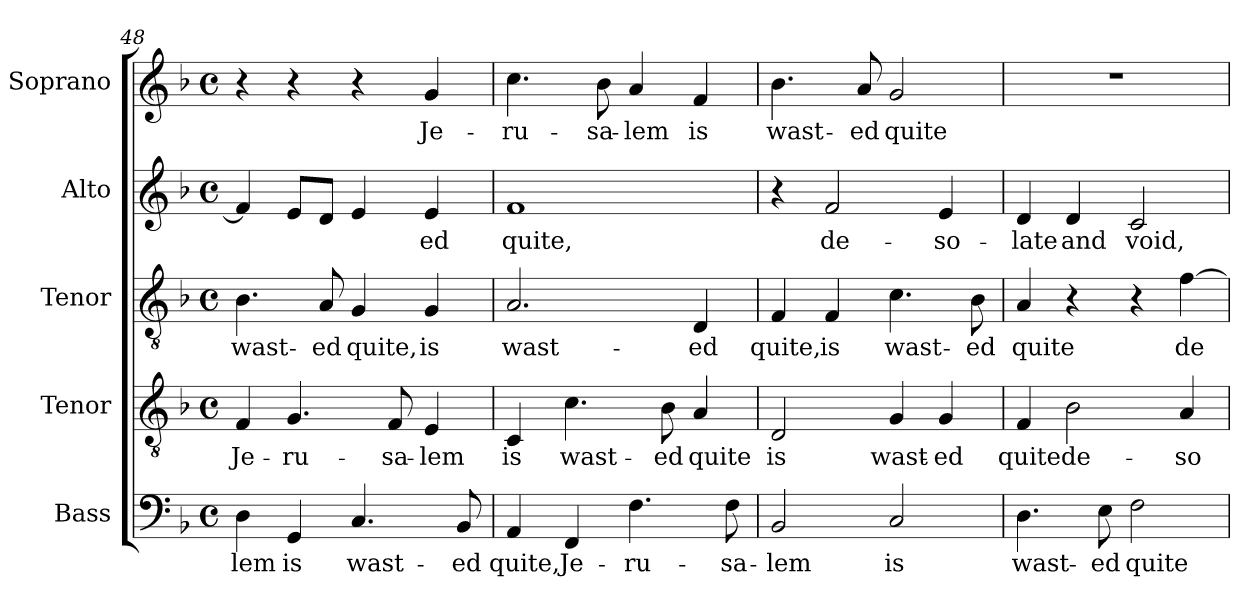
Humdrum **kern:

**kern	**text	**kern	**text	**kern	**text	**kern	**text	**kern	**text
*part5	*part5	*part4	*part4	*part3	*part3	*part2	*part2	*part1	*part1
*staff5	*staff5	*staff4	*staff4	*staff3	*staff3	*staff2	*staff2	*staff1	*staff1
*I"Bass	*	*I"Tenor	*	*I"Tenor	*	*I"Alto	*	*I"Soprano	*
*I'B.	*	*I'T.	*	*I'T.	*	*I'A.	*	*I'S.	*
*clefF4	*	*clefGv2	*	*clefGv2	*	*clefG2	*	*clefG2	*
*	*	*ITrd7c12	*	*	*	*	*	*	*
*k[b-]	*	*k[b-]	*	*k[b-]	*	*k[b-]	*	*k[b-]	*
*F:	*	*F:	*	*F:	*	*F:	*	*F:	*
*M4/4	*	*M4/4	*	*M4/4	*	*M4/4	*	*M4/4	*
*met(c)	*	*met(c)	*	*met(c)	*	*met(c)	*	*met(c)	*
=48	=48	=48	=48	=48	=48	=48	=48	=48	=48
!	!LO:LY:b:color=#000000	!	!	!	!	!	!	!	!
!	!	!	!LO:LY:b:color=#000000	!	!	!	!	!	!
!	!	!	!	!	!LO:LY:b:color=#000000	!	!	!	!
4Di\	-lem	4FFi/	Je-	4.B-i\	wast-	4fi/]	.	4r	.
!	!LO:LY:b:color=#000000	!	!	!	!	!	!	!	!
!	!	!	!LO:LY:b:color=#000000	!	!	!	!	!	!
4GGi/	is	4.GGi/	-ru-	.	.	8ei/L	.	4r	.
!	!	!	!	!	!LO:LY:b:color=#000000	!	!	!	!
.	.	.	.	8Ai/	-ed	8di/J	.	.	.
!	!LO:LY:b:color=#000000	!	!	!	!	!	!	!	!
!	!	!	!	!	!LO:LY:b:color=#000000	!	!	!	!
4.Ci/	wast-	.	.	4Gi/	quite,	4ei/	.	4r	.
!	!	!	!LO:LY:b:color=#000000	!	!	!	!	!	!
.	.	8FFi/	-sa-	.	.	.	.	.	.
!	!	!	!LO:LY:b:color=#000000	!	!	!	!	!	!
!	!	!	!	!	!LO:LY:b:color=#000000	!	!	!	!
!	!	!	!	!	!	!	!LO:LY:b:color=#000000	!	!
!	!	!	!	!	!	!	!	!	!LO:LY:b:color=#000000
.	.	4EEi/	-lem	4Gi/	is	4ei/	-ed	4gi/	Je-
!	!LO:LY:b:color=#000000	!	!	!	!	!	!	!	!
8BB-i/	-ed	.	.	.	.	.	.	.	.
!!LO:PB:g=z
=49	=49	=49	=49	=49	=49	=49	=49	=49	=49
!	!LO:LY:b:color=#000000	!	!	!	!	!	!	!	!
!	!	!	!LO:LY:b:color=#000000	!	!	!	!	!	!
!	!	!	!	!	!LO:LY:b:color=#000000	!	!	!	!
!	!	!	!	!	!	!	!LO:LY:b:color=#000000	!	!
!	!	!	!	!	!	!	!	!	!LO:LY:b:color=#000000
4AAi/	quite,	4CCi/	is	2.Ai/	wast-	1fi	quite,	4.cci\	-ru-
!	!LO:LY:b:color=#000000	!	!	!	!	!	!	!	!
!	!	!	!LO:LY:b:color=#000000	!	!	!	!	!	!
4FFi/	Je-	4.Ci\	wast-	.	.	.	.	.	.
!	!	!	!	!	!	!	!	!	!LO:LY:b:color=#000000
.	.	.	.	.	.	.	.	8b-i\	-sa-
!	!LO:LY:b:color=#000000	!	!	!	!	!	!	!	!
!	!	!	!	!	!	!	!	!	!LO:LY:b:color=#000000
4.Fi\	-ru-	.	.	.	.	.	.	4ai/	-lem
!	!	!	!LO:LY:b:color=#000000	!	!	!	!	!	!
.	.	8BB-i\	-ed	.	.	.	.	.	.
!	!	!	!LO:LY:b:color=#000000	!	!	!	!	!	!
!	!	!	!	!	!LO:LY:b:color=#000000	!	!	!	!
!	!	!	!	!	!	!	!	!	!LO:LY:b:color=#000000
.	.	4AAi/	quite	4Di/	-ed	.	.	4fi/	is
!	!LO:LY:b:color=#000000	!	!	!	!	!	!	!	!
8Fi\	-sa-	.	.	.	.	.	.	.	.
=50	=50	=50	=50	=50	=50	=50	=50	=50	=50
!	!LO:LY:b:color=#000000	!	!	!	!	!	!	!	!
!	!	!	!LO:LY:b:color=#000000	!	!	!	!	!	!
!	!	!	!	!	!LO:LY:b:color=#000000	!	!	!	!
!	!	!	!	!	!	!	!	!	!LO:LY:b:color=#000000
2BB-i/	-lem	2DDi/	is	4Fi/	quite,	4r	.	4.b-i\	wast-
!	!	!	!	!	!LO:LY:b:color=#000000	!	!	!	!
!	!	!	!	!	!	!	!LO:LY:b:color=#000000	!	!
.	.	.	.	4Fi/	is	2fi/	de-	.	.
!	!	!	!	!	!	!	!	!	!LO:LY:b:color=#000000
.	.	.	.	.	.	.	.	8ai/	-ed
!	!LO:LY:b:color=#000000	!	!	!	!	!	!	!	!
!	!	!	!LO:LY:b:color=#000000	!	!	!	!	!	!
!	!	!	!	!	!LO:LY:b:color=#000000	!	!	!	!
!	!	!	!	!	!	!	!	!	!LO:LY:b:color=#000000
2Ci/	is	4GGi/	wast-	4.ci\	wast-	.	.	2gi/	quite
!	!	!	!LO:LY:b:color=#000000	!	!	!	!	!	!
!	!	!	!	!	!	!	!LO:LY:b:color=#000000	!	!
.	.	4GGi/	-ed	.	.	4ei/	-so-	.	.
!	!	!	!	!	!LO:LY:b:color=#000000	!	!	!	!
.	.	.	.	8B-i\	-ed	.	.	.	.
=51	=51	=51	=51	=51	=51	=51	=51	=51	=51
!	!LO:LY:b:color=#000000	!	!	!	!	!	!	!	!
!	!	!	!LO:LY:b:color=#000000	!	!	!	!	!	!
!	!	!	!	!	!LO:LY:b:color=#000000	!	!	!	!
!	!	!	!	!	!	!	!LO:LY:b:color=#000000	!	!
4.Di\	wast-	4FFi/	quite	4Ai/	quite	4di/	-late	1r	.
!	!	!	!LO:LY:b:color=#000000	!	!	!	!	!	!
!	!	!	!	!	!	!	!LO:LY:b:color=#000000	!	!
.	.	2BB-i\	de-	4r	.	4di/	and	.	.
!	!LO:LY:b:color=#000000	!	!	!	!	!	!	!	!
8Ei\	-ed	.	.	.	.	.	.	.	.
!	!LO:LY:b:color=#000000	!	!	!	!	!	!	!	!
!	!	!	!	!	!	!	!LO:LY:b:color=#000000	!	!
2Fi\	quite	.	.	4r	.	2ci/	void,	.	.
!	!	!	!LO:LY:b:color=#000000	!	!	!	!	!	!
!	!	!	!	!	!LO:LY:b:color=#000000	!	!	!	!
.	.	4AAi/	-so-	[4fi\	de-	.	.	.	.
=	=	=	=	=	=	=	=	=	=
*-	*-	*-	*-	*-	*-	*-	*-	*-	*-
